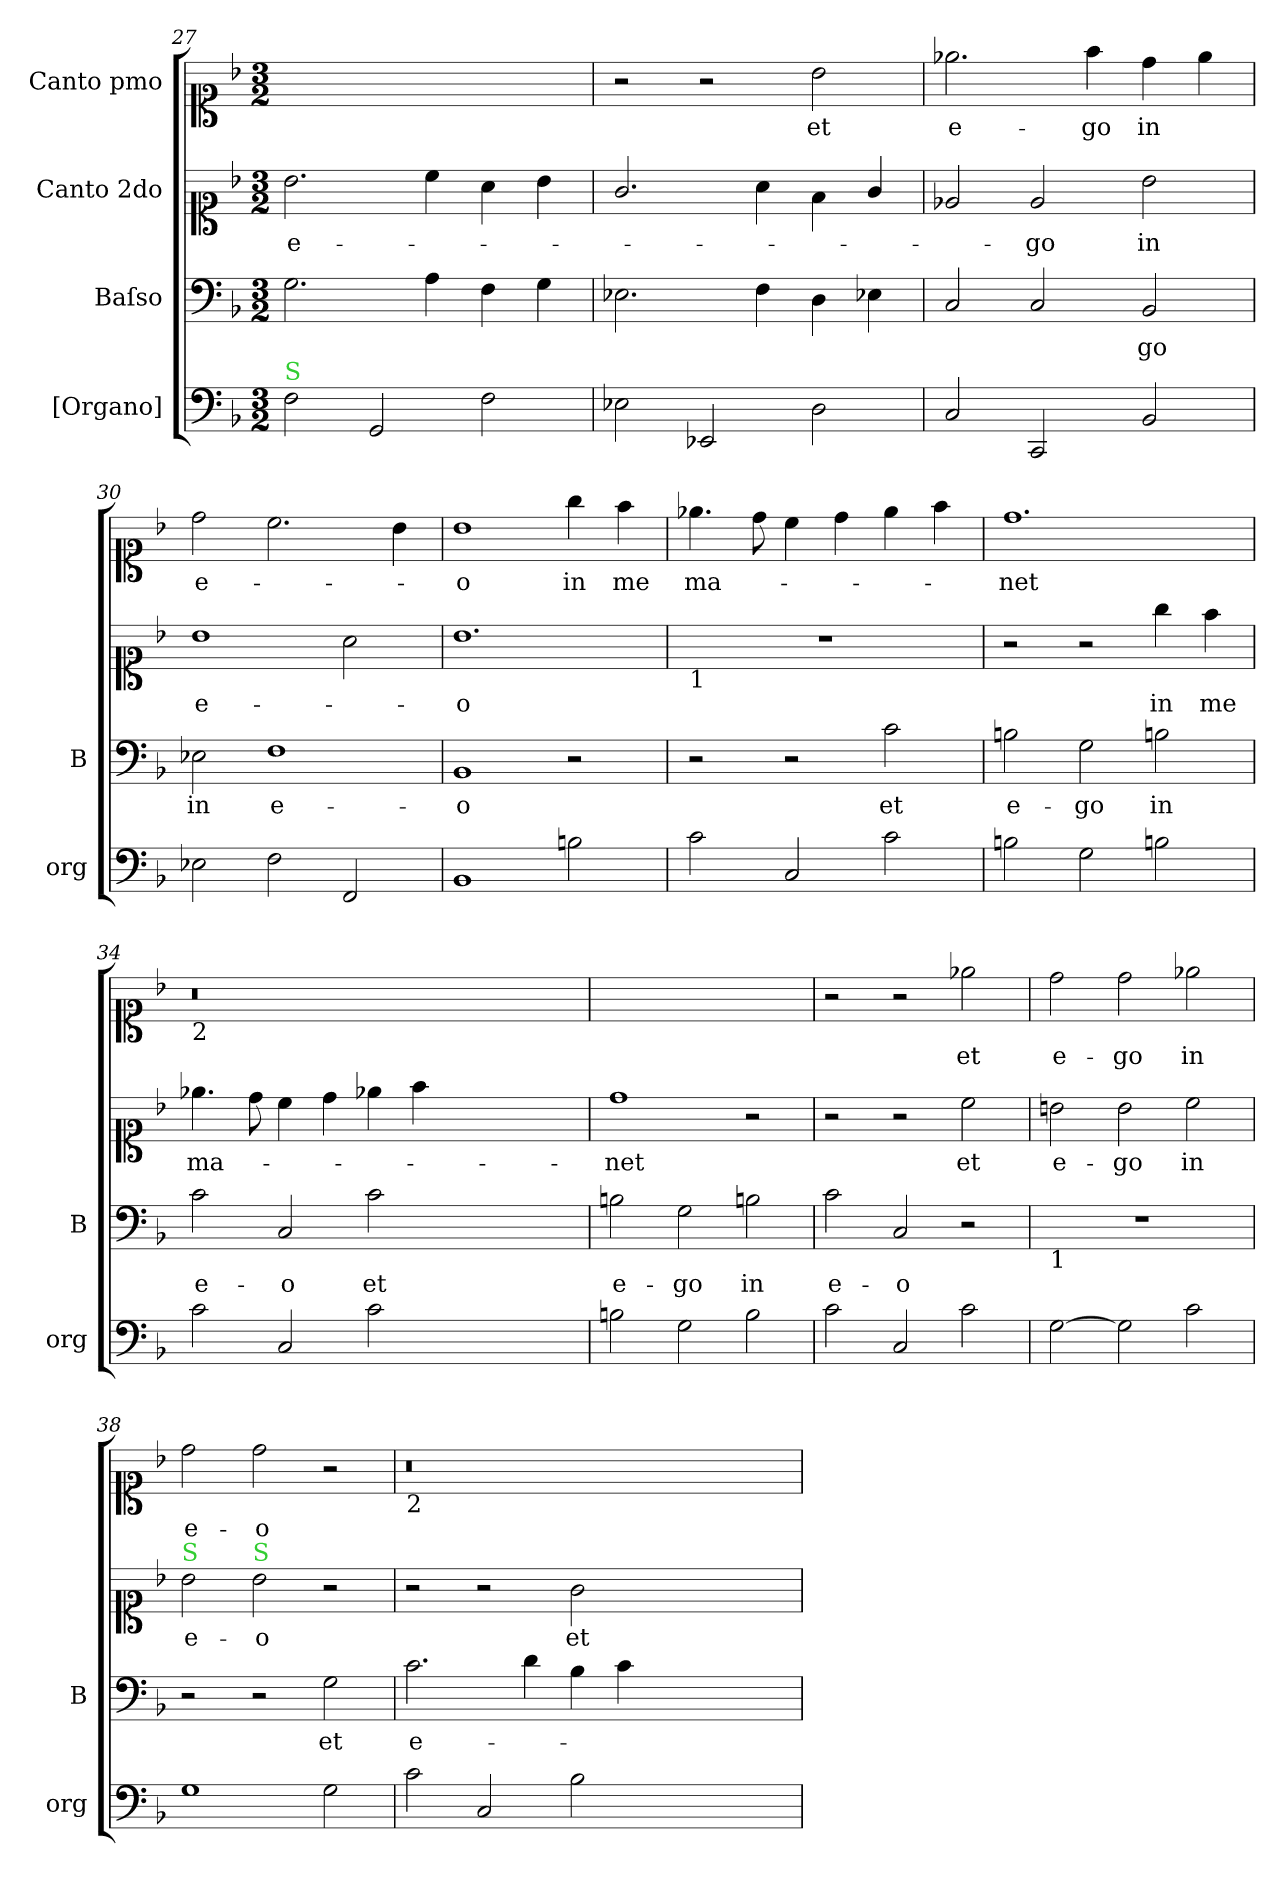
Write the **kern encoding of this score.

**kern	**kern	**text	**kern	**text	**kern	**text
*part4	*part3	*part3	*part2	*part2	*part1	*part1
*staff4	*staff3	*staff3	*staff2	*staff2	*staff1	*staff1
*I"[Organo]	*I"Baſso	*	*I"Canto 2do	*	*I"Canto pmo	*
*I'org	*I'B	*	*	*	*	*
*clefF4	*clefF4	*	*clefC1	*	*clefC1	*
*k[b-]	*k[b-]	*	*k[b-]	*	*k[b-]	*
*F:	*F:	*	*F:	*	*F:	*
*M3/2	*M3/2	*	*M3/2	*	*M3/2	*
=27	=27	=27	=27	=27	=27	=27
!LO:TX:a:color=limegreen:t=S	!	!	!	!	!	!
2F\	2.G\	.	2.b-\	e-	1.ryy	.
2GG/	.	.	.	.	.	.
.	4A\	.	4cc\	.	.	.
2F\	4F\	.	4a\	.	.	.
.	4G\	.	4b-\	.	.	.
=28	=28	=28	=28	=28	=28	=28
2E-X\	2.E-X\	.	2.g/	.	2r	.
2EE-X/	.	.	.	.	2r	.
.	4F\	.	4a\	.	.	.
2D\	4D\	.	4f\	.	2b-\	et
.	4E-X\	.	4g/	.	.	.
=29	=29	=29	=29	=29	=29	=29
2C/	2C/	.	2e-X/	.	2.ee-X\	e-
2CC/	2C/	.	2e-/	-go	.	.
.	.	.	.	.	4ff\	-go
2BB-/	2BB-/	-go	2b-\	in	4dd\	in
.	.	.	.	.	4ee-\	.
=30	=30	=30	=30	=30	=30	=30
2E-X\	2E-X\	in	1b-\	e-	2dd\	e-
2F\	1F\	e-	.	.	2.cc\	.
2FF/	.	.	2a\	.	.	.
.	.	.	.	.	4b-\	.
=31	=31	=31	=31	=31	=31	=31
1BB-/	1BB-/	-o	1.b-\	-o	1b-\	-o
2Bn\	2r	.	.	.	4gg\	in
.	.	.	.	.	4ff\	me
=32	=32	=32	=32	=32	=32	=32
!	!	!	!LO:TX:b:t=1	!	!	!
2c\	2r	.	1.r	.	4.ee-X\	ma-
.	.	.	.	.	8dd\	.
2C/	2r	.	.	.	4cc\	.
.	.	.	.	.	4dd\	.
2c\	2c\	et	.	.	4ee-\	.
.	.	.	.	.	4ff\	.
=33	=33	=33	=33	=33	=33	=33
2Bn\	2Bn\	e-	2r	.	1.dd\	-net
2G\	2G\	-go	2r	.	.	.
2Bn\	2Bn\	in	4gg\	in	.	.
.	.	.	4ff\	me	.	.
=34	=34	=34	=34	=34	=34	=34
!	!	!	!	!	!LO:TX:b:t=2	!
!	!	!	!	!	!LO:N:vis=0	!
2c\	2c\	e-	4.ee-X\	ma-	0.r	.
.	.	.	8dd\	.	.	.
2C/	2C/	-o	4cc\	.	.	.
.	.	.	4dd\	.	.	.
2c\	2c\	et	4ee-X\	.	.	.
.	.	.	4ff\	.	.	.
1.ryy	1.ryy	.	1.ryy	.	.	.
=35	=35	=35	=35	=35	=35	=35
2Bn\	2Bn\	e-	1dd\	-net	1.ryy	.
2G\	2G\	-go	.	.	.	.
2B\	2Bn\	in	2r	.	.	.
=36	=36	=36	=36	=36	=36	=36
2c\	2c\	e-	2r	.	2r	.
2C/	2C/	-o	2r	.	2r	.
2c\	2r	.	2cc\	et	2ee-X\	et
=37	=37	=37	=37	=37	=37	=37
!	!LO:TX:b:t=1	!	!	!	!	!
[2G\	1.r	.	2bn\	e-	2dd\	e-
2G\]	.	.	2b\	-go	2dd\	-go
2c\	.	.	2cc\	in	2ee-X\	in
=38	=38	=38	=38	=38	=38	=38
!	!	!	!LO:TX:a:color=limegreen:t=S	!	!	!
1G\	2r	.	2b-\	e-	2dd\	e-
!	!	!	!LO:TX:a:color=limegreen:t=S	!	!	!
.	2r	.	2b-\	-o	2dd\	-o
2G\	2G\	et	2r	.	2r	.
=39	=39	=39	=39	=39	=39	=39
!	!	!	!	!	!LO:TX:b:t=2	!
!	!	!	!	!	!LO:N:vis=0	!
2c\	2.c\	e-	2r	.	0.r	.
2C/	.	.	2r	.	.	.
.	4d\	.	.	.	.	.
2B-\	4B-\	.	2g\	et	.	.
.	4c\	.	.	.	.	.
1.ryy	1.ryy	.	1.ryy	.	.	.
=	=	=	=	=	=	=
*-	*-	*-	*-	*-	*-	*-
